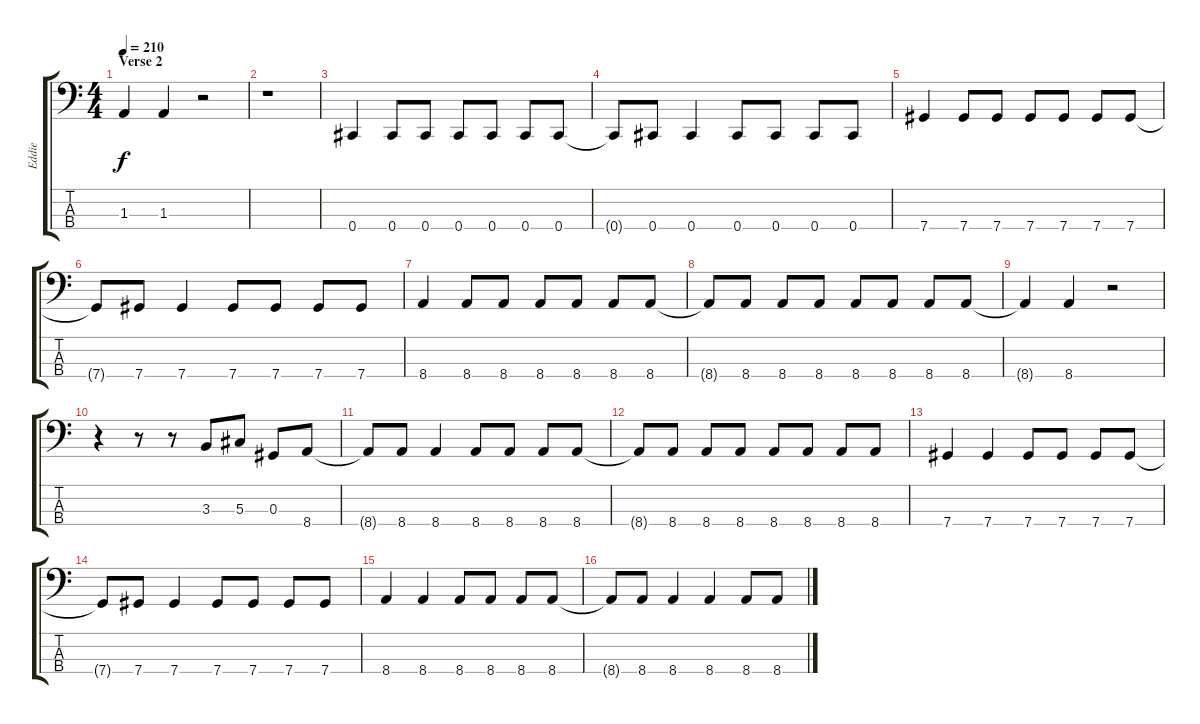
\track ("Eddie" "Eddie") {instrument electricbasspick}
\staff {score tabs}
\tuning (Gb2 Db2 Ab1 Db1) {hide}
\ts (4 4)
\section ("" "Verse 2")
\tempo 210
\clef f4
\ks c
1.3.4{dy f} 1.3.4 r.2 |
r.1 |
0.4.4 0.4.8 0.4.8 0.4.8 0.4.8 0.4.8 0.4.8 |
0.4{t}.8 0.4.8 0.4.4 0.4.8 0.4.8 0.4.8 0.4.8 |
7.4.4 7.4.8 7.4.8 7.4.8 7.4.8 7.4.8 7.4.8 |
7.4{t}.8 7.4.8 7.4.4 7.4.8 7.4.8 7.4.8 7.4.8 |
8.4.4 8.4.8 8.4.8 8.4.8 8.4.8 8.4.8 8.4.8 |
8.4{t}.8 8.4.8 8.4.8 8.4.8 8.4.8 8.4.8 8.4.8 8.4.8 |
8.4{t}.4 8.4.4 r.2 |
r.4 r.8 r.8 3.3.8 5.3.8 0.3.8 8.4.8 |
8.4{t}.8 8.4.8 8.4.4 8.4.8 8.4.8 8.4.8 8.4.8 |
8.4{t}.8 8.4.8 8.4.8 8.4.8 8.4.8 8.4.8 8.4.8 8.4.8 |
7.4.4 7.4.4 7.4.8 7.4.8 7.4.8 7.4.8 |
7.4{t}.8 7.4.8 7.4.4 7.4.8 7.4.8 7.4.8 7.4.8 |
8.4.4 8.4.4 8.4.8 8.4.8 8.4.8 8.4.8 |
8.4{t}.8 8.4.8 8.4.4 8.4.4 8.4.8 8.4.8
